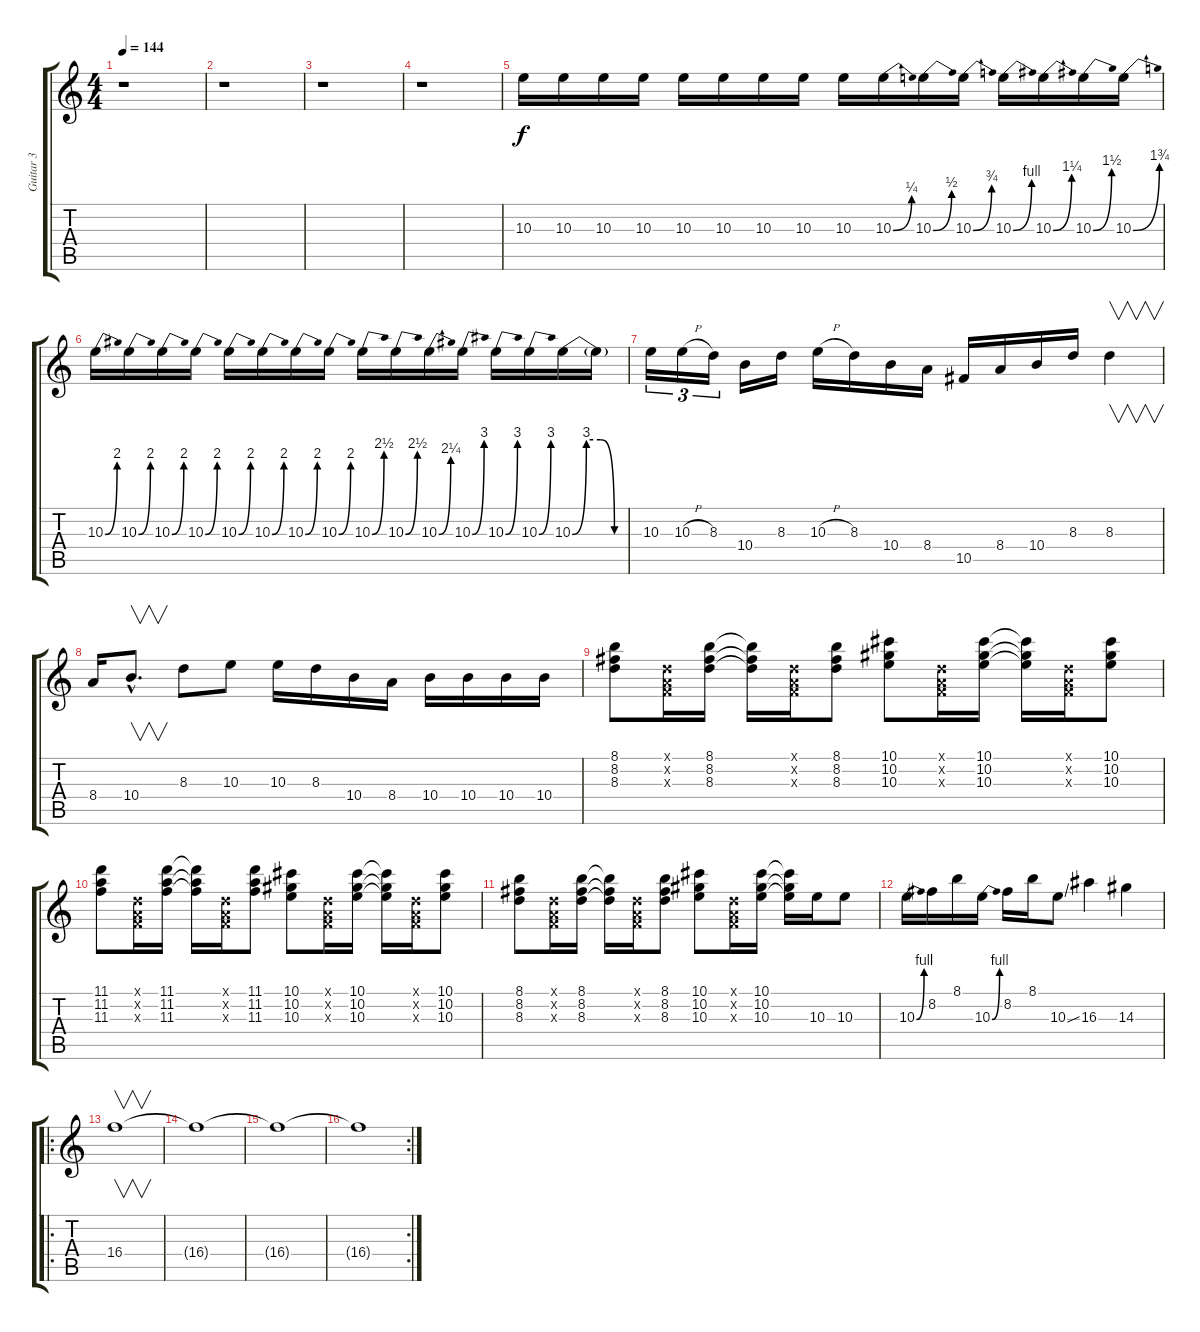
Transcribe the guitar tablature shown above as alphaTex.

\track ("Guitar 3" "Guitar 3") {instrument distortionguitar}
\staff {score tabs}
\tuning (Eb4 Bb3 Gb3 Db3 Ab2 Eb2) {hide}
\ts (4 4)
\tempo 144
\clef g2
\ks c
r.1{dy mp} |
r.1 |
r.1 |
r.1 |
10.3.16{dy f} 10.3.16 10.3.16 10.3.16 10.3.16 10.3.16 10.3.16 10.3.16 10.3.16 10.3{be (bend 0 0 60 1)}.16 10.3{be (bend 0 0 60 2)}.16 10.3{be (bend 0 0 60 3)}.16 10.3{be (bend 0 0 60 4)}.16 10.3{be (bend 0 0 60 5)}.16 10.3{be (bend 0 0 60 6)}.16 10.3{be (bend 0 0 60 7)}.16 |
10.3{be (bend 0 0 60 8)}.16 10.3{be (bend 0 0 60 8)}.16 10.3{be (bend 0 0 60 8)}.16 10.3{be (bend 0 0 60 8)}.16 10.3{be (bend 0 0 60 8)}.16 10.3{be (bend 0 0 60 8)}.16 10.3{be (bend 0 0 60 8)}.16 10.3{be (bend 0 0 60 8)}.16 10.3{be (bend 0 0 60 10)}.16 10.3{be (bend 0 0 60 10)}.16 10.3{be (bend 0 0 60 9)}.16 10.3{be (bend 0 0 60 12)}.16 10.3{be (bend 0 0 60 12)}.16 10.3{be (bend 0 0 60 12)}.16 10.3{be (custom 0 0 15 12 30 12 45 0 60 0)}.16 10.3{t}.16 |
10.3.16{tu (3 2)} 10.3{h}.16{tu (3 2)} 8.3.16{tu (3 2)} 10.4.16 8.3.16 10.3{h}.16 8.3.16 10.4.16 8.4.16 10.5.16 8.4.16 10.4.16 8.3.16 8.3.4{v} |
8.4.16 10.4{hac}.8{v d} 8.3.8 10.3.8 10.3.16 8.3.16 10.4.16 8.4.16 10.4.16 10.4.16 10.4.16 10.4.16 |
(8.1 8.2 8.3).8 (-1.1{x} -1.2{x} -1.3{x}).16 (8.1 8.2 8.3).16 (8.1{t} 8.2{t} 8.3{t}).16 (-1.1{x} -1.2{x} -1.3{x}).16 (8.1 8.2 8.3).8 (10.1 10.2 10.3).8 (-1.1{x} -1.2{x} -1.3{x}).16 (10.1 10.2 10.3).16 (10.1{t} 10.2{t} 10.3{t}).16 (-1.1{x} -1.2{x} -1.3{x}).16 (10.1 10.2 10.3).8 |
(11.1 11.2 11.3).8 (-1.1{x} -1.2{x} -1.3{x}).16 (11.1 11.2 11.3).16 (11.1{t} 11.2{t} 11.3{t}).16 (-1.1{x} -1.2{x} -1.3{x}).16 (11.1 11.2 11.3).8 (10.1 10.2 10.3).8 (-1.1{x} -1.2{x} -1.3{x}).16 (10.1 10.2 10.3).16 (10.1{t} 10.2{t} 10.3{t}).16 (-1.1{x} -1.2{x} -1.3{x}).16 (10.1 10.2 10.3).8 |
(8.1 8.2 8.3).8 (-1.1{x} -1.2{x} -1.3{x}).16 (8.1 8.2 8.3).16 (8.1{t} 8.2{t} 8.3{t}).16 (-1.1{x} -1.2{x} -1.3{x}).16 (8.1 8.2 8.3).8 (10.1 10.2 10.3).8 (-1.1{x} -1.2{x} -1.3{x}).16 (10.1 10.2 10.3).16 (10.1{t} 10.2{t} 10.3{t}).16 10.3.16 10.3.8 |
10.3{be (bend 0 0 60 4)}.16 8.2.16 8.1.16 10.3{be (bend 0 0 60 4)}.16 8.2.16 8.1.16 10.3{ss}.8 16.3.4 14.3.4 |
\ro
16.4.1{v} |
16.4{t}.1 |
16.4{t}.1 |
\rc 2
16.4{t}.1{volume 0}
